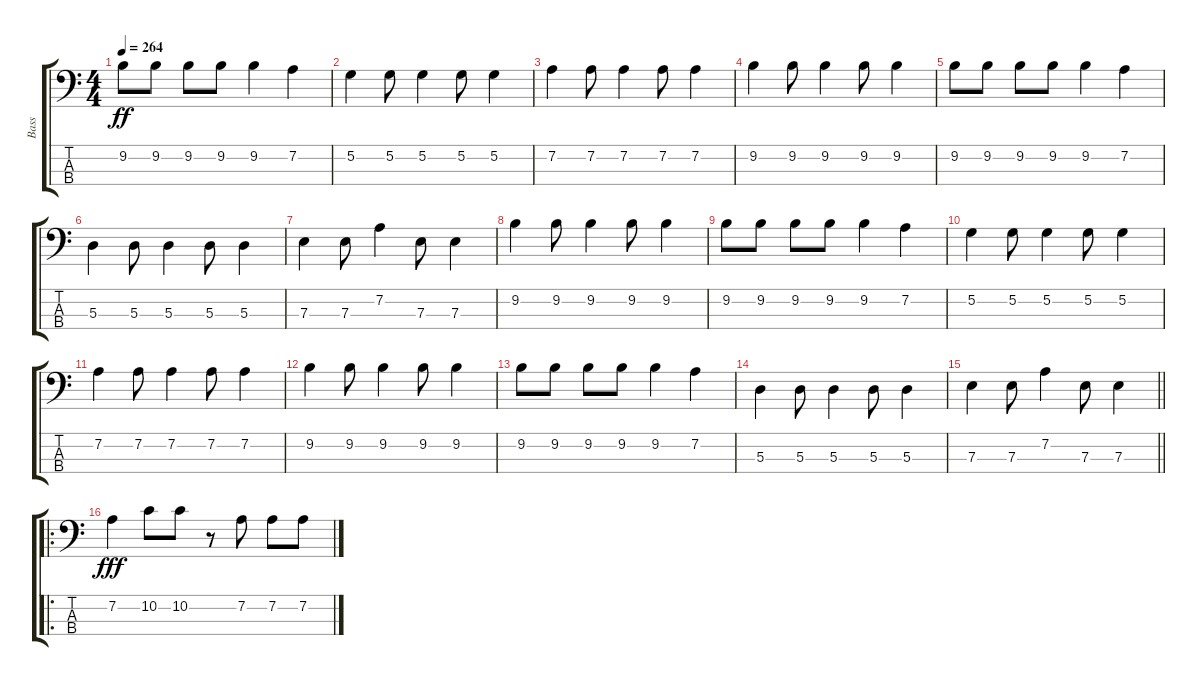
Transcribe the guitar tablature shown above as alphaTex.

\track ("Bass" "Bass") {instrument electricbasspick}
\staff {score tabs}
\tuning (G2 D2 A1 E1) {hide}
\ts (4 4)
\tempo 264
\clef f4
\ks c
9.2.8{dy ff} 9.2.8 9.2.8 9.2.8 9.2.4 7.2.4 |
5.2.4 5.2.8 5.2.4 5.2.8 5.2.4 |
7.2.4 7.2.8 7.2.4 7.2.8 7.2.4 |
9.2.4 9.2.8 9.2.4 9.2.8 9.2.4 |
9.2.8 9.2.8 9.2.8 9.2.8 9.2.4 7.2.4 |
5.3.4 5.3.8 5.3.4 5.3.8 5.3.4 |
7.3.4 7.3.8 7.2.4 7.3.8 7.3.4 |
9.2.4 9.2.8 9.2.4 9.2.8 9.2.4 |
9.2.8 9.2.8 9.2.8 9.2.8 9.2.4 7.2.4 |
5.2.4 5.2.8 5.2.4 5.2.8 5.2.4 |
7.2.4 7.2.8 7.2.4 7.2.8 7.2.4 |
9.2.4 9.2.8 9.2.4 9.2.8 9.2.4 |
9.2.8 9.2.8 9.2.8 9.2.8 9.2.4 7.2.4 |
5.3.4 5.3.8 5.3.4 5.3.8 5.3.4 |
\barLineRight lightlight
7.3.4 7.3.8 7.2.4 7.3.8 7.3.4 |
\ro
\section ("" "")
7.2.4{dy fff} 10.2.8 10.2.8 r.8 7.2.8 7.2.8 7.2.8
